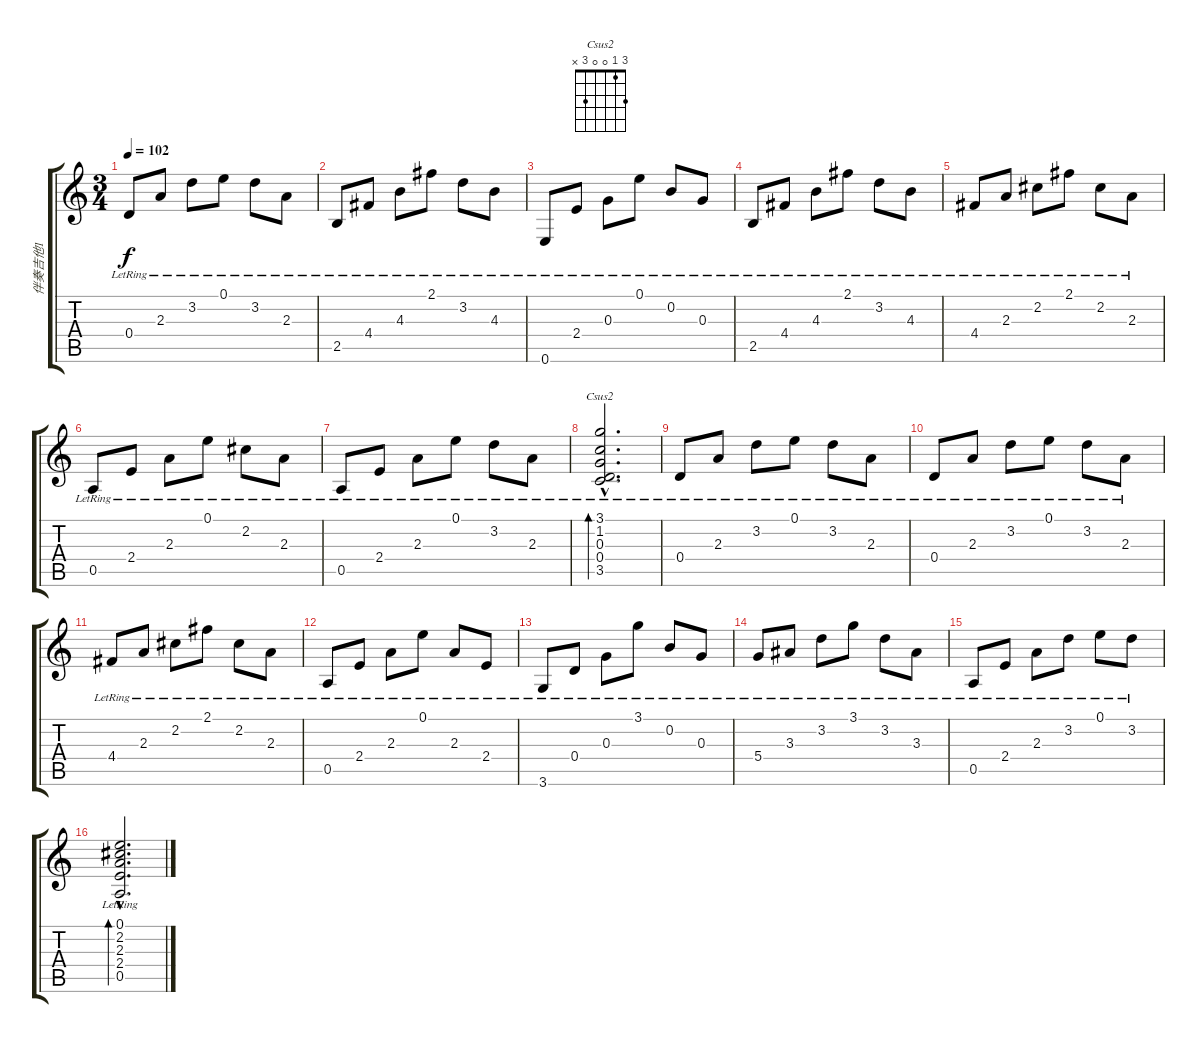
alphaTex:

\track ("伴奏吉他1" "伴奏吉他1") {instrument acousticguitarsteel}
\staff {score tabs}
\tuning (E4 B3 G3 D3 A2 E2) {hide}
\chord ("Csus2" 3 1 0 0 3 x)
\ts (3 4)
\tempo 102
\clef g2
\ks c
0.4{lr}.8{dy f} 2.3{lr}.8 3.2{lr}.8 0.1{lr}.8 3.2{lr}.8 2.3{lr}.8 |
2.5{lr}.8 4.4{lr}.8 4.3{lr}.8 2.1{lr}.8 3.2{lr}.8 4.3{lr}.8 |
0.6{lr}.8 2.4{lr}.8 0.3{lr}.8 0.1{lr}.8 0.2{lr}.8 0.3{lr}.8 |
2.5{lr}.8 4.4{lr}.8 4.3{lr}.8 2.1{lr}.8 3.2{lr}.8 4.3{lr}.8 |
4.4{lr}.8 2.3{lr}.8 2.2{lr}.8 2.1{lr}.8 2.2{lr}.8 2.3{lr}.8 |
0.5{lr}.8 2.4{lr}.8 2.3{lr}.8 0.1{lr}.8 2.2{lr}.8 2.3{lr}.8 |
0.5{lr}.8 2.4{lr}.8 2.3{lr}.8 0.1{lr}.8 3.2{lr}.8 2.3{lr}.8 |
(3.1{hac lr} 1.2{hac lr} 0.3{hac lr} 0.4{hac lr} 3.5{hac lr}).2{d bd 240 ch "Csus2"} |
0.4{lr}.8 2.3{lr}.8 3.2{lr}.8 0.1{lr}.8 3.2{lr}.8 2.3{lr}.8 |
0.4{lr}.8 2.3{lr}.8 3.2{lr}.8 0.1{lr}.8 3.2{lr}.8 2.3{lr}.8 |
4.4{lr}.8 2.3{lr}.8 2.2{lr}.8 2.1{lr}.8 2.2{lr}.8 2.3{lr}.8 |
0.5{lr}.8 2.4{lr}.8 2.3{lr}.8 0.1{lr}.8 2.3{lr}.8 2.4{lr}.8 |
3.6{lr}.8 0.4{lr}.8 0.3{lr}.8 3.1{lr}.8 0.2{lr}.8 0.3{lr}.8 |
5.4{lr}.8 3.3{lr}.8 3.2{lr}.8 3.1{lr}.8 3.2{lr}.8 3.3{lr}.8 |
0.5{lr}.8 2.4{lr}.8 2.3{lr}.8 3.2{lr}.8 0.1{lr}.8 3.2{lr}.8 |
(0.1{hac lr} 2.2{hac lr} 2.3{hac lr} 2.4{hac lr} 0.5{hac lr}).2{d bd 240}
